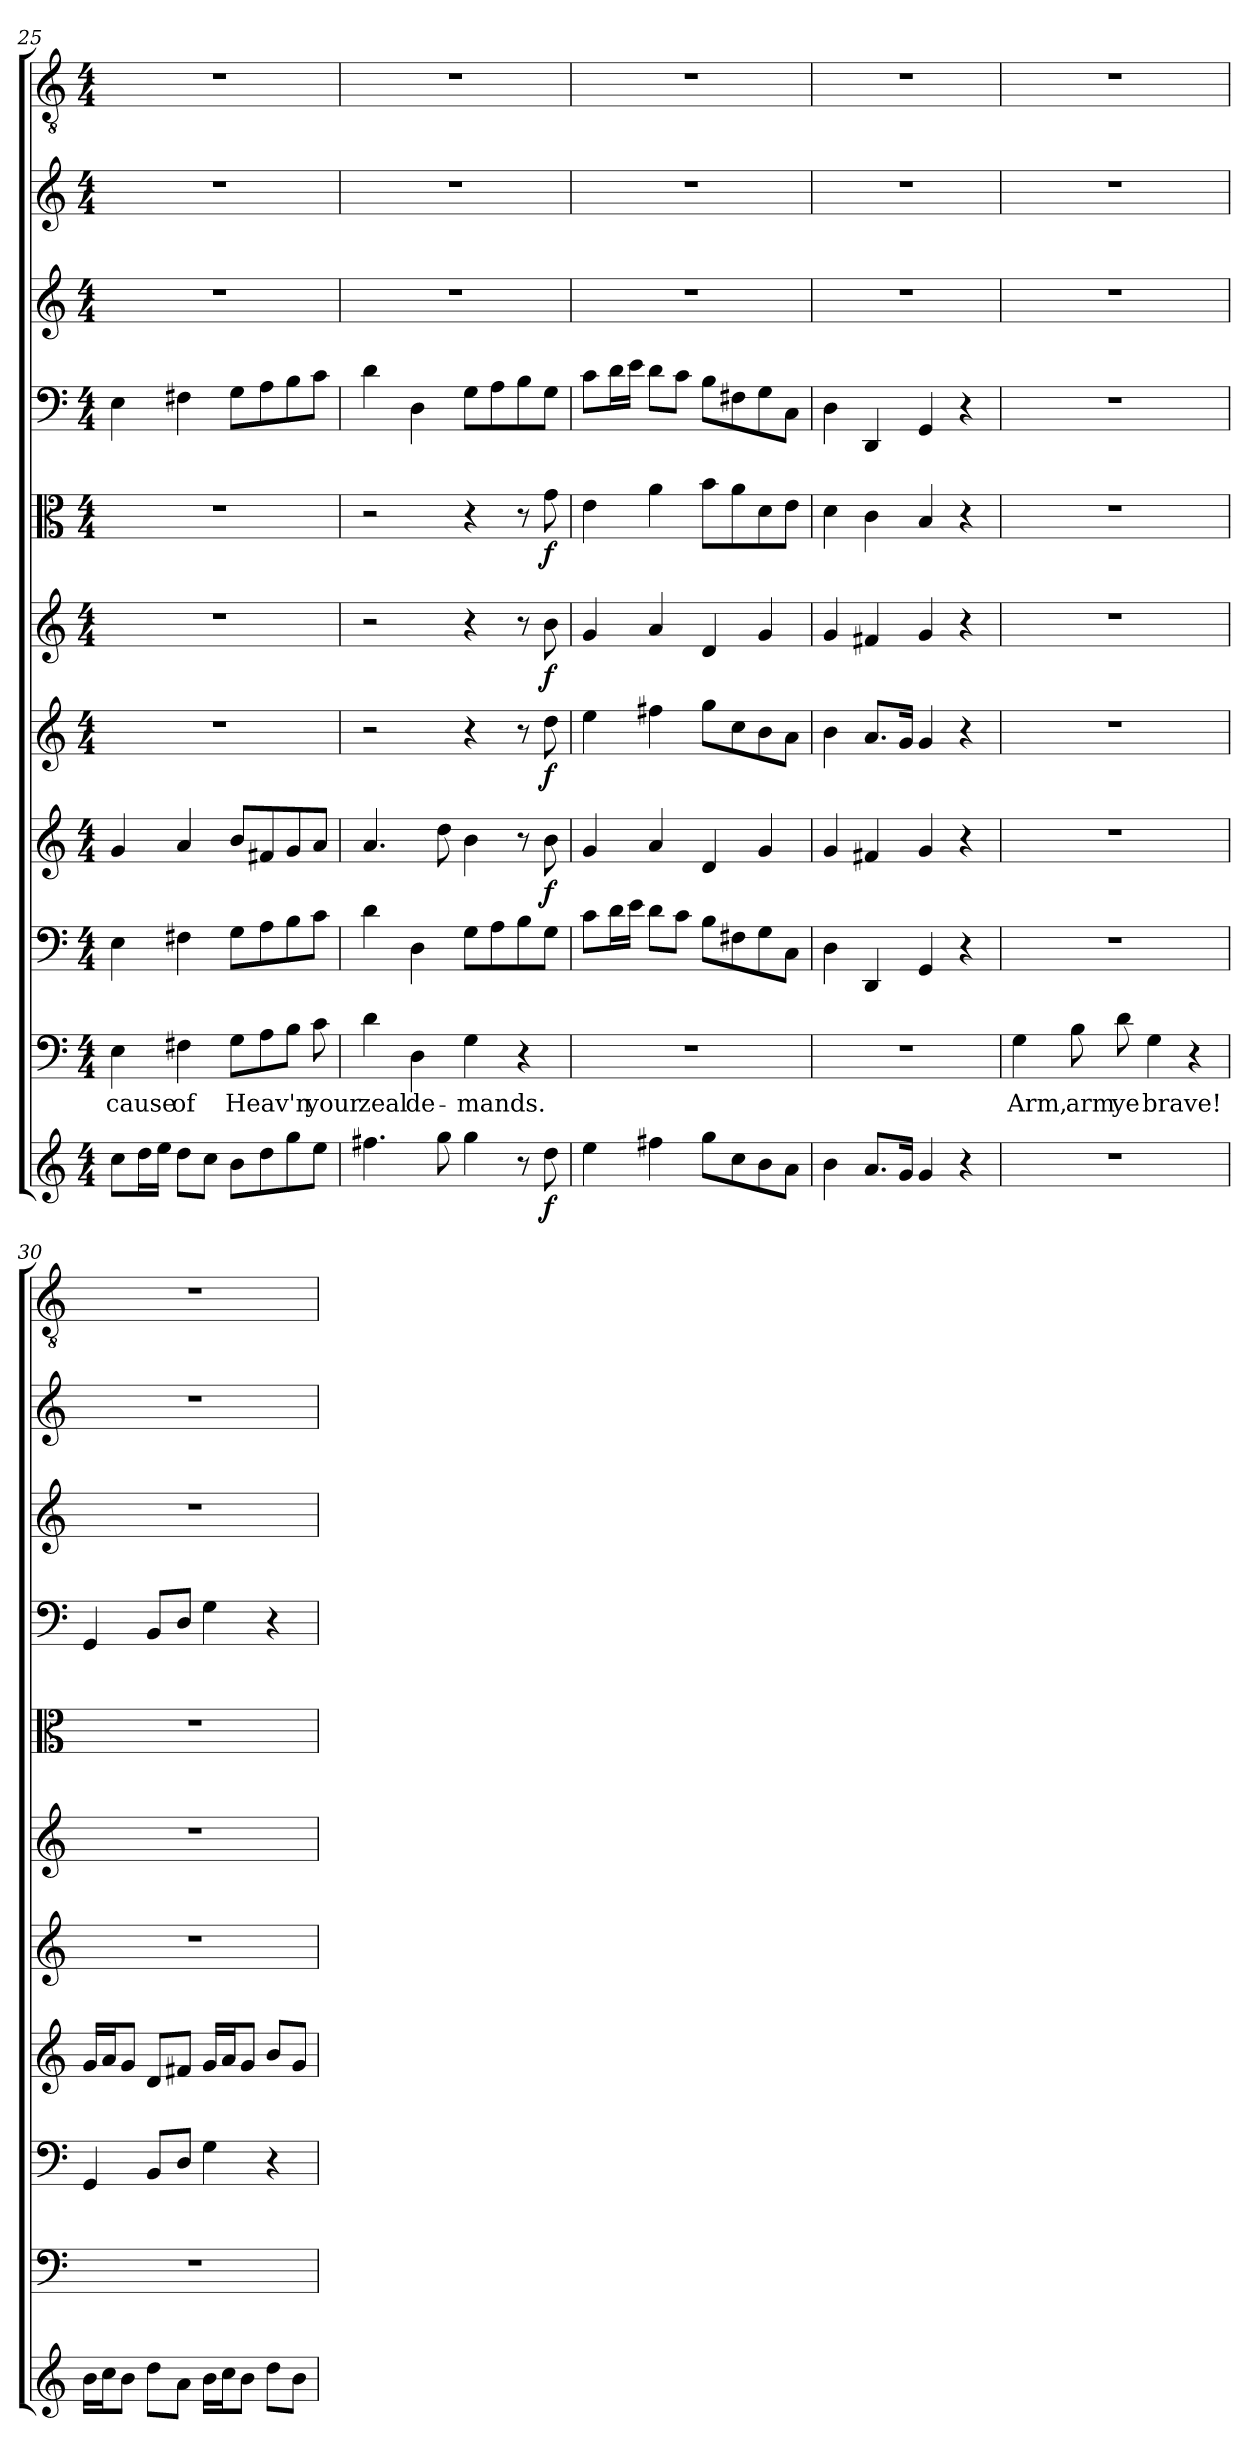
**kern	**dynam	**kern	**text	**kern	**kern	**dynam	**kern	**dynam	**kern	**dynam	**kern	**dynam	**kern	**kern	**kern	**kern
*part11	*part11	*part10	*part10	*part9	*part8	*part8	*part7	*part7	*part6	*part6	*part5	*part5	*part4	*part3	*part2	*part1
*staff11	*staff11	*staff10	*staff10	*staff9	*staff8	*staff8	*staff7	*staff7	*staff6	*staff6	*staff5	*staff5	*staff4	*staff3	*staff2	*staff1
*clefG2	*	*clefF4	*	*clefF4	*clefG2	*	*clefG2	*	*clefG2	*	*clefC3	*	*clefF4	*clefG2	*clefG2	*clefGv2
*k[]	*	*k[]	*	*k[]	*k[]	*	*k[]	*	*k[]	*	*k[]	*	*k[]	*k[]	*k[]	*k[]
*C:	*	*C:	*	*C:	*C:	*	*C:	*	*C:	*	*C:	*	*C:	*C:	*C:	*C:
*M4/4	*	*M4/4	*	*M4/4	*M4/4	*	*M4/4	*	*M4/4	*	*M4/4	*	*M4/4	*M4/4	*M4/4	*M4/4
=25	=25	=25	=25	=25	=25	=25	=25	=25	=25	=25	=25	=25	=25	=25	=25	=25
8cc\L	.	4E\	cause	4E\	4g/	.	1r	.	1r	.	1r	.	4E\	1r	1r	1r
16dd\L	.	.	.	.	.	.	.	.	.	.	.	.	.	.	.	.
16ee\JJ	.	.	.	.	.	.	.	.	.	.	.	.	.	.	.	.
8dd\L	.	4F#X\	of	4F#X\	4a/	.	.	.	.	.	.	.	4F#X\	.	.	.
8cc\J	.	.	.	.	.	.	.	.	.	.	.	.	.	.	.	.
8b\L	.	8G\L	Heav'n	8G\L	8b/L	.	.	.	.	.	.	.	8G\L	.	.	.
8dd\	.	8A\	.	8A\	8f#X/	.	.	.	.	.	.	.	8A\	.	.	.
8gg\	.	8B\J	.	8B\	8g/	.	.	.	.	.	.	.	8B\	.	.	.
8ee\J	.	8c\	your	8c\J	8a/J	.	.	.	.	.	.	.	8c\J	.	.	.
=26	=26	=26	=26	=26	=26	=26	=26	=26	=26	=26	=26	=26	=26	=26	=26	=26
4.ff#X\	.	4d\	zeal	4d\	4.a/	.	2r	.	2r	.	2r	.	4d\	1r	1r	1r
.	.	4D\	de-	4D\	.	.	.	.	.	.	.	.	4D\	.	.	.
8gg\	.	.	.	.	8dd\	.	.	.	.	.	.	.	.	.	.	.
4gg\	.	4G\	-mands.	8G\L	4b\	.	4r	.	4r	.	4r	.	8G\L	.	.	.
.	.	.	.	8A\	.	.	.	.	.	.	.	.	8A\	.	.	.
8r	.	4r	.	8B\	8r	.	8r	.	8r	.	8r	.	8B\	.	.	.
8dd\	f	.	.	8G\J	8b\	f	8dd\	f	8b\	f	8g\	f	8G\J	.	.	.
=27	=27	=27	=27	=27	=27	=27	=27	=27	=27	=27	=27	=27	=27	=27	=27	=27
4ee\	.	1r	.	8c\L	4g/	.	4ee\	.	4g/	.	4e\	.	8c\L	1r	1r	1r
.	.	.	.	16d\L	.	.	.	.	.	.	.	.	16d\L	.	.	.
.	.	.	.	16e\JJ	.	.	.	.	.	.	.	.	16e\JJ	.	.	.
4ff#X\	.	.	.	8d\L	4a/	.	4ff#X\	.	4a/	.	4a\	.	8d\L	.	.	.
.	.	.	.	8c\J	.	.	.	.	.	.	.	.	8c\J	.	.	.
8gg\L	.	.	.	8B\L	4d/	.	8gg\L	.	4d/	.	8b\L	.	8B\L	.	.	.
8cc\	.	.	.	8F#X\	.	.	8cc\	.	.	.	8a\	.	8F#X\	.	.	.
8b\	.	.	.	8G\	4g/	.	8b\	.	4g/	.	8d\	.	8G\	.	.	.
8a\J	.	.	.	8C\J	.	.	8a\J	.	.	.	8e\J	.	8C\J	.	.	.
=28	=28	=28	=28	=28	=28	=28	=28	=28	=28	=28	=28	=28	=28	=28	=28	=28
4b\	.	1r	.	4D\	4g/	.	4b\	.	4g/	.	4d\	.	4D\	1r	1r	1r
8.a/L	.	.	.	4DD/	4f#X/	.	8.a/L	.	4f#X/	.	4c\	.	4DD/	.	.	.
16g/Jk	.	.	.	.	.	.	16g/Jk	.	.	.	.	.	.	.	.	.
4g/	.	.	.	4GG/	4g/	.	4g/	.	4g/	.	4B/	.	4GG/	.	.	.
4r	.	.	.	4r	4r	.	4r	.	4r	.	4r	.	4r	.	.	.
=29	=29	=29	=29	=29	=29	=29	=29	=29	=29	=29	=29	=29	=29	=29	=29	=29
1r	.	4G\	Arm,	1r	1r	.	1r	.	1r	.	1r	.	1r	1r	1r	1r
.	.	8B\	arm	.	.	.	.	.	.	.	.	.	.	.	.	.
.	.	8d\	ye	.	.	.	.	.	.	.	.	.	.	.	.	.
.	.	4G\	brave!	.	.	.	.	.	.	.	.	.	.	.	.	.
.	.	4r	.	.	.	.	.	.	.	.	.	.	.	.	.	.
=30	=30	=30	=30	=30	=30	=30	=30	=30	=30	=30	=30	=30	=30	=30	=30	=30
16b\LL	.	1r	.	4GG/	16g/LL	.	1r	.	1r	.	1r	.	4GG/	1r	1r	1r
16cc\J	.	.	.	.	16a/J	.	.	.	.	.	.	.	.	.	.	.
8b\J	.	.	.	.	8g/J	.	.	.	.	.	.	.	.	.	.	.
8dd\L	.	.	.	8BB/L	8d/L	.	.	.	.	.	.	.	8BB/L	.	.	.
8a\J	.	.	.	8D/J	8f#X/J	.	.	.	.	.	.	.	8D/J	.	.	.
16b\LL	.	.	.	4G\	16g/LL	.	.	.	.	.	.	.	4G\	.	.	.
16cc\J	.	.	.	.	16a/J	.	.	.	.	.	.	.	.	.	.	.
8b\J	.	.	.	.	8g/J	.	.	.	.	.	.	.	.	.	.	.
8dd\L	.	.	.	4r	8b/L	.	.	.	.	.	.	.	4r	.	.	.
8b\J	.	.	.	.	8g/J	.	.	.	.	.	.	.	.	.	.	.
=	=	=	=	=	=	=	=	=	=	=	=	=	=	=	=	=
*-	*-	*-	*-	*-	*-	*-	*-	*-	*-	*-	*-	*-	*-	*-	*-	*-
